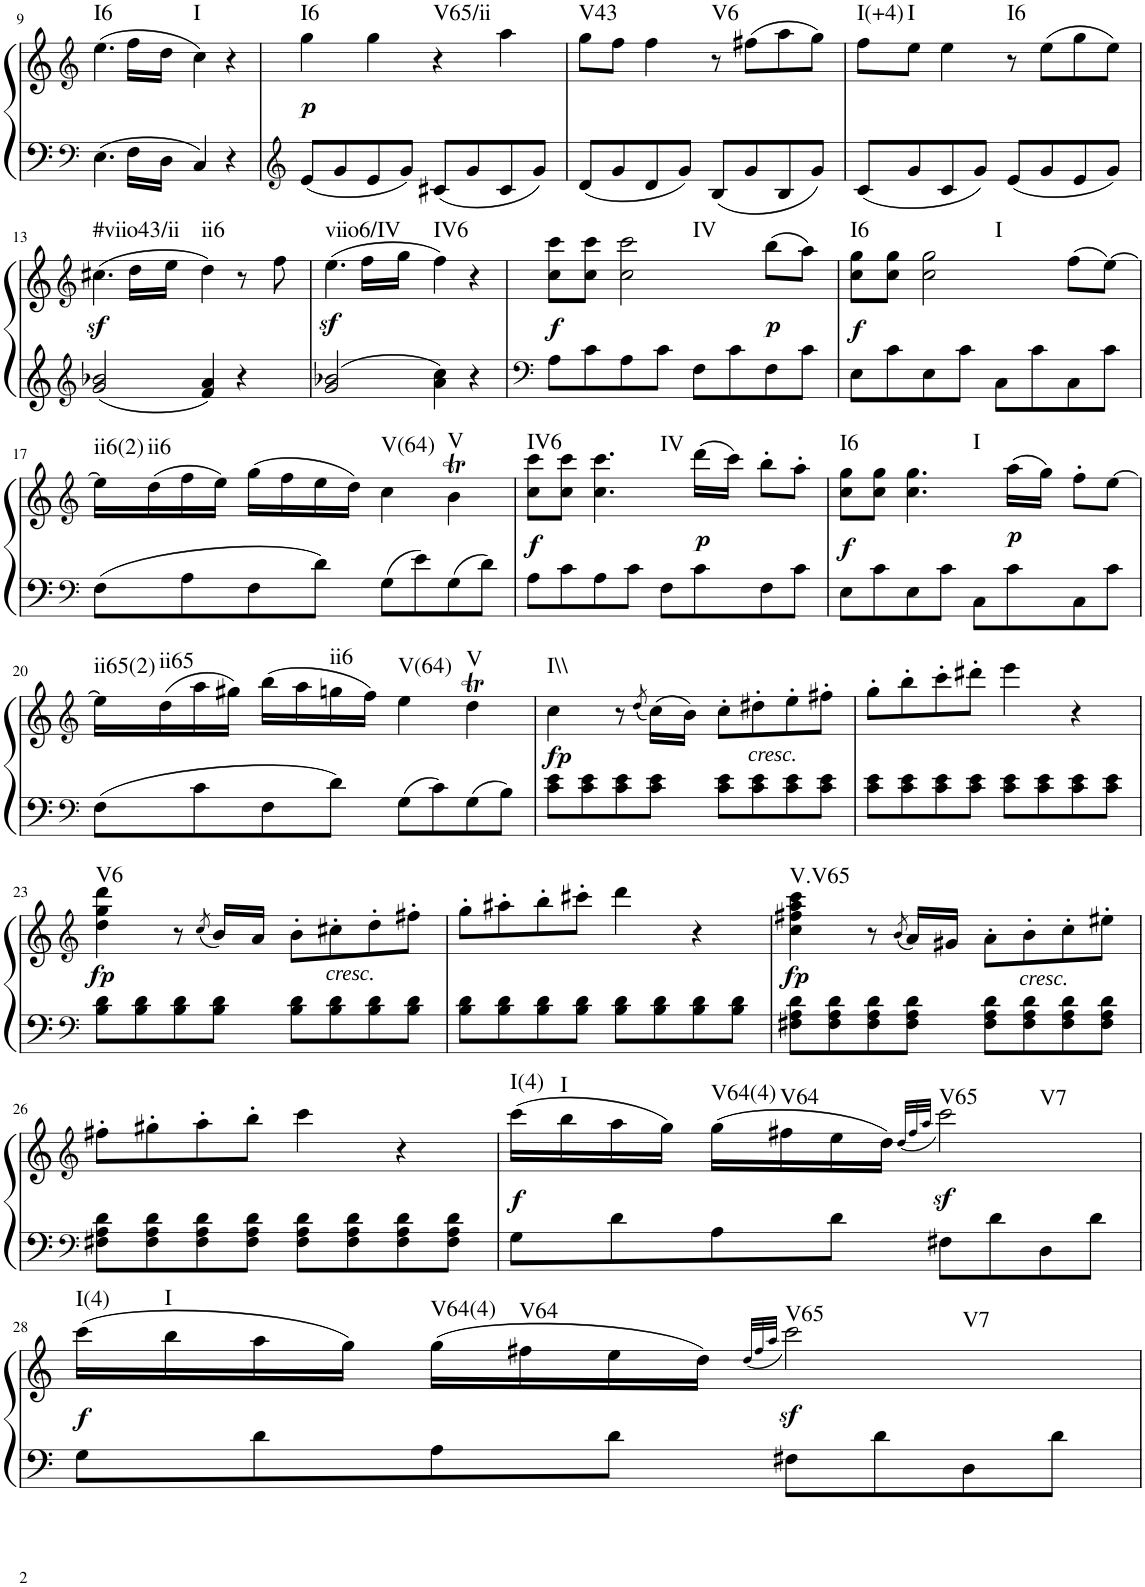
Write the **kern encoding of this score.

**kern	**kern	**dynam	**harte
*part1	*part1	*part1	*part1
*staff2	*staff1	*staff1/2	*
*I"Klavier linke Hand	*	*	*
!!LO:PB:g=z
*clefF4	*clefG2	*	*
*k[]	*k[]	*	*
*M4/4	*M4/4	*	*
=9	=9	=9	=9
!	!	!	!LO:H:kt=I6
4.E\	(4.ee\	.	N
16F\LL	16ff\LL	.	.
16D\JJ	16dd\JJ	.	.
!	!	!	!LO:H:kt=I
4C/	4cc\)	.	N
4r	4r	.	.
=10	=10	=10	=10
*clefG2	*	*	*
!	!	!LO:DY:b	!LO:H:kt=I6
8e/L	4gg\	p	N
8g/	.	.	.
8e/	4gg\	.	.
8g/J	.	.	.
!	!	!	!LO:H:kt=V65/ii
8c#X/L	4r	.	N
8g/	.	.	.
8c#/	4aa\	.	.
8g/J	.	.	.
=11	=11	=11	=11
!	!	!	!LO:H:kt=V43
8d/L	8gg\L	.	N
8g/	8ff\J	.	.
8d/	4ff\	.	.
8g/J	.	.	.
!	!	!	!LO:H:kt=V6
8B/L	8r	.	N
8g/	(8ff#X\L	.	.
8B/	8aa\	.	.
8g/J	8gg\J)	.	.
=12	=12	=12	=12
!	!	!	!LO:H:kt=I(+4)
8c/L	8ff\L	.	N
!	!	!	!LO:H:kt=I
8g/	8ee\J	.	N
8c/	4ee\	.	.
8g/J	.	.	.
!	!	!	!LO:H:kt=I6
8e/L	8r	.	N
8g/	(8ee\L	.	.
8e/	8gg\	.	.
8g/J	8ee\J)	.	.
!!LO:LB:g=z
=13	=13	=13	=13
*clefG2	*clefG2	*	*
!	!	!LO:DY:b	!LO:H:kt=#viio43/ii
2g/ 2b-X/	(4.cc#X\	sf	N
.	16dd\LL	.	.
.	16ee\JJ	.	.
!	!	!	!LO:H:kt=ii6
4f/ 4a/	4dd\)	.	N
4r	8r	.	.
.	8ff\	.	.
=14	=14	=14	=14
!	!	!LO:DY:b	!LO:H:kt=viio6/IV
2g/ 2b-X/	(4.ee\	sf	N
.	16ff\LL	.	.
.	16gg\JJ	.	.
!	!	!	!LO:H:kt=IV6
4a\ 4cc\	4ff\)	.	N
4r	4r	.	.
=15	=15	=15	=15
*clefF4	*	*	*
!	!	!LO:DY:b	!
8A\L	8cc\ 8ccc\L	f	.
8c\	8cc\ 8ccc\J	.	.
!	!	!	!LO:H:kt=IV
8A\	2cc\ 2ccc\	.	N
8c\J	.	.	.
8F\L	.	.	.
8c\	.	.	.
!	!	!LO:DY:b	!
8F\	(8bb\L	p	.
8c\J	8aa\J)	.	.
=16	=16	=16	=16
!	!	!LO:DY:b	!LO:H:kt=I6
8E\L	8cc\ 8gg\L	f	N
8c\	8cc\ 8gg\J	.	.
!	!	!	!LO:H:kt=I
8E\	2cc\ 2gg\	.	N
8c\J	.	.	.
8C\L	.	.	.
8c\	.	.	.
8C\	(8ff\L	.	.
8c\J	[8ee\J)	.	.
!!LO:LB:g=z
=17	=17	=17	=17
*clefF4	*clefG2	*	*
!	!	!	!LO:H:kt=ii6(2)
8F\L	16ee\LL]	.	N
!	!	!	!LO:H:kt=ii6
.	(16dd\	.	N
8A\	16ff\	.	.
.	16ee\JJ)	.	.
8F\	(16gg\LL	.	.
.	16ff\	.	.
8d\J	16ee\	.	.
.	16dd\JJ)	.	.
!	!	!	!LO:H:kt=V(64)
8G\L	4cc\	.	N
8e\	.	.	.
!	!	!	!LO:H:kt=V
8G\	4bt\	.	N
8d\J	.	.	.
=18	=18	=18	=18
!	!	!LO:DY:b	!LO:H:kt=IV6
8A\L	8cc\ 8ccc\L	f	N
8c\	8cc\ 8ccc\J	.	.
!	!	!	!LO:H:kt=IV
8A\	4.cc\ 4.ccc\	.	N
8c\J	.	.	.
8F\L	.	.	.
!	!	!LO:DY:b	!
8c\	(16ddd\LL	p	.
.	16ccc\JJ)	.	.
8F\	8bb'\L	.	.
8c\J	8aa'\J	.	.
=19	=19	=19	=19
!	!	!LO:DY:b	!LO:H:kt=I6
8E\L	8cc\ 8gg\L	f	N
8c\	8cc\ 8gg\J	.	.
!	!	!	!LO:H:kt=I
8E\	4.cc\ 4.gg\	.	N
8c\J	.	.	.
8C\L	.	.	.
!	!	!LO:DY:b	!
8c\	(16aa\LL	p	.
.	16gg\JJ)	.	.
8C\	8ff'\L	.	.
8c\J	[8ee\J	.	.
!!LO:LB:g=z
=20	=20	=20	=20
*clefF4	*clefG2	*	*
!	!	!	!LO:H:kt=ii65(2)
8F\L	16ee\LL]	.	N
!	!	!	!LO:H:kt=ii65
.	(16dd\	.	N
8c\	16aa\	.	.
.	16gg#X\JJ)	.	.
8F\	(16bb\LL	.	.
.	16aa\	.	.
!	!	!	!LO:H:kt=ii6
8d\J	16ggn\	.	N
.	16ff\JJ)	.	.
!	!	!	!LO:H:kt=V(64)
8G\L	4ee\	.	N
8c\	.	.	.
!	!	!	!LO:H:kt=V
8G\	4ddT\	.	N
8B\J	.	.	.
=21	=21	=21	=21
!	!	!LO:DY:b	!LO:H:kt=I\\
8c\ 8e\L	4cc\	fp	N
8c\ 8e\	.	.	.
8c\ 8e\	8r	.	.
.	(8qdd/	.	.
8c\ 8e\J	(16cc\LL)	.	.
.	16b\JJ)	.	.
8c\ 8e\L	8cc'\L	.	.
!	!LO:TX:b:i:t=cresc.	!	!
8c\ 8e\	8dd#X'\	.	.
8c\ 8e\	8ee'\	.	.
8c\ 8e\J	8ff#X'\J	.	.
=22	=22	=22	=22
8c\ 8e\L	8gg'\L	.	.
8c\ 8e\	8bb'\	.	.
8c\ 8e\	8ccc'\	.	.
8c\ 8e\J	8ddd#X'\J	.	.
8c\ 8e\L	4eee\	.	.
8c\ 8e\	.	.	.
8c\ 8e\	4r	.	.
8c\ 8e\J	.	.	.
!!LO:LB:g=z
=23	=23	=23	=23
*clefF4	*clefG2	*	*
!	!	!LO:DY:b	!LO:H:kt=V6
8B\ 8d\L	4dd\ 4gg\ 4ddd\	fp	N
8B\ 8d\	.	.	.
8B\ 8d\	8r	.	.
.	(8qcc/	.	.
8B\ 8d\J	16b/LL)	.	.
.	16a/JJ	.	.
8B\ 8d\L	8b'\L	.	.
!	!LO:TX:b:i:t=cresc.	!	!
8B\ 8d\	8cc#X'\	.	.
8B\ 8d\	8dd'\	.	.
8B\ 8d\J	8ff#X'\J	.	.
=24	=24	=24	=24
8B\ 8d\L	8gg'\L	.	.
8B\ 8d\	8aa#X'\	.	.
8B\ 8d\	8bb'\	.	.
8B\ 8d\J	8ccc#X'\J	.	.
8B\ 8d\L	4ddd\	.	.
8B\ 8d\	.	.	.
8B\ 8d\	4r	.	.
8B\ 8d\J	.	.	.
=25	=25	=25	=25
!	!	!LO:DY:b	!LO:H:kt=V.V65
8F#X\ 8A\ 8d\L	4cc\ 4ff#X\ 4aa\ 4ccc\	fp	N
8F#\ 8A\ 8d\	.	.	.
8F#\ 8A\ 8d\	8r	.	.
.	(8qb/	.	.
8F#\ 8A\ 8d\J	16a/LL)	.	.
.	16g#X/JJ	.	.
8F#\ 8A\ 8d\L	8a'\L	.	.
!	!LO:TX:b:i:t=cresc.	!	!
8F#\ 8A\ 8d\	8b'\	.	.
8F#\ 8A\ 8d\	8cc'\	.	.
8F#\ 8A\ 8d\J	8ee#X'\J	.	.
!!LO:LB:g=z
=26	=26	=26	=26
*clefF4	*clefG2	*	*
8F#X\ 8A\ 8d\L	8ff#X'\L	.	.
8F#\ 8A\ 8d\	8gg#X'\	.	.
8F#\ 8A\ 8d\	8aa'\	.	.
8F#\ 8A\ 8d\J	8bb'\J	.	.
8F#\ 8A\ 8d\L	4ccc\	.	.
8F#\ 8A\ 8d\	.	.	.
8F#\ 8A\ 8d\	4r	.	.
8F#\ 8A\ 8d\J	.	.	.
=27	=27	=27	=27
!	!	!LO:DY:b	!LO:H:kt=I(4)
8G\L	(16ccc\LL	f	N
!	!	!	!LO:H:kt=I
.	16bb\	.	N
8d\	16aa\	.	.
.	16gg\JJ)	.	.
!	!	!	!LO:H:kt=V64(4)
8A\	(16gg\LL	.	N
!	!	!	!LO:H:kt=V64
.	16ff#X\	.	N
8d\J	16ee\	.	.
.	16dd\JJ)	.	.
.	(32qdd/LLL	.	.
.	32qff#/	.	.
.	32qaa/JJJ	.	.
!	!	!LO:DY:b	!LO:H:n=1:kt=V65
!	!	!	!LO:H:n=2:kt=V7
8F#X\L	2ccc\)	sf	N N
8d\	.	.	.
8D\	.	.	.
8d\J	.	.	.
!!LO:LB:g=z
=28	=28	=28	=28
!	!	!LO:DY:b	!LO:H:kt=I(4)
8G\L	(16ccc\LL	f	N
!	!	!	!LO:H:kt=I
.	16bb\	.	N
8d\	16aa\	.	.
.	16gg\JJ)	.	.
!	!	!	!LO:H:kt=V64(4)
8A\	(16gg\LL	.	N
!	!	!	!LO:H:kt=V64
.	16ff#X\	.	N
8d\J	16ee\	.	.
.	16dd\JJ)	.	.
.	(32qdd/LLL	.	.
.	32qff#/	.	.
.	32qaa/JJJ	.	.
!	!	!LO:DY:b	!LO:H:n=1:kt=V65
!	!	!	!LO:H:n=2:kt=V7
8F#X\L	2ccc\)	sf	N N
8d\	.	.	.
8D\	.	.	.
8d\J	.	.	.
=	=	=	=
*-	*-	*-	*-
